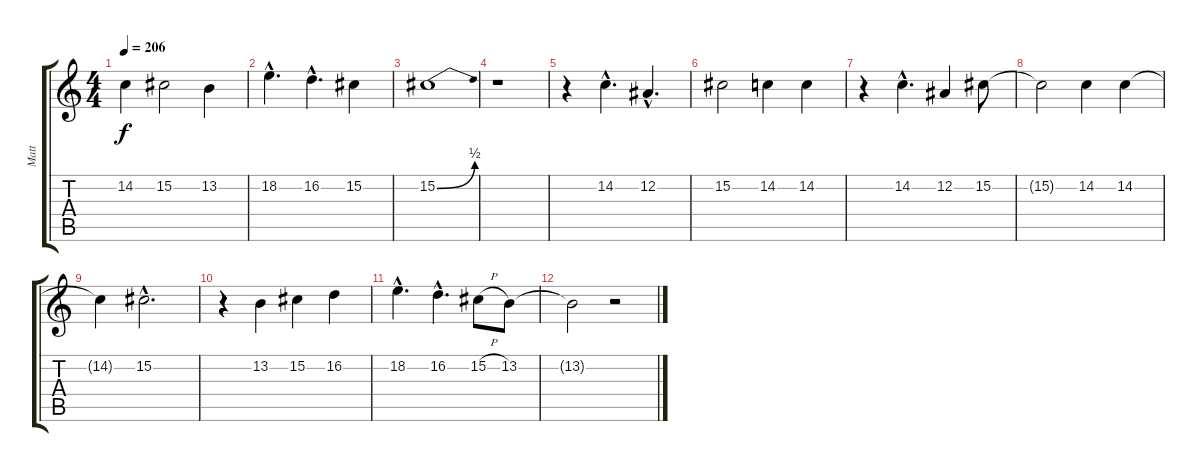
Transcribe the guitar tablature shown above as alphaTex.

\track ("Matt" "Matt") {instrument lead1square}
\staff {score tabs}
\tuning (Eb4 Bb3 Gb3 Db3 Ab2 Eb2) {hide}
\ts (4 4)
\tempo 206
\clef g2
\ks c
14.2{t}.4{dy f} 15.2.2 13.2.4 |
18.2{hac}.4{d} 16.2{hac}.4{d} 15.2.4 |
15.2{be (bend 0 0 60 2)}.1 |
r.1 |
r.4 14.2{hac}.4{d} 12.2{hac}.4{d} |
15.2.2 14.2.4 14.2.4 |
r.4 14.2{hac}.4{d} 12.2.4 15.2.8 |
15.2{t}.2 14.2.4 14.2.4 |
14.2{t}.4 15.2{hac}.2{d} |
r.4 13.2.4 15.2.4 16.2.4 |
18.2{hac}.4{d} 16.2{hac}.4{d} 15.2{h}.8 13.2.8 |
13.2{t}.2 r.2
